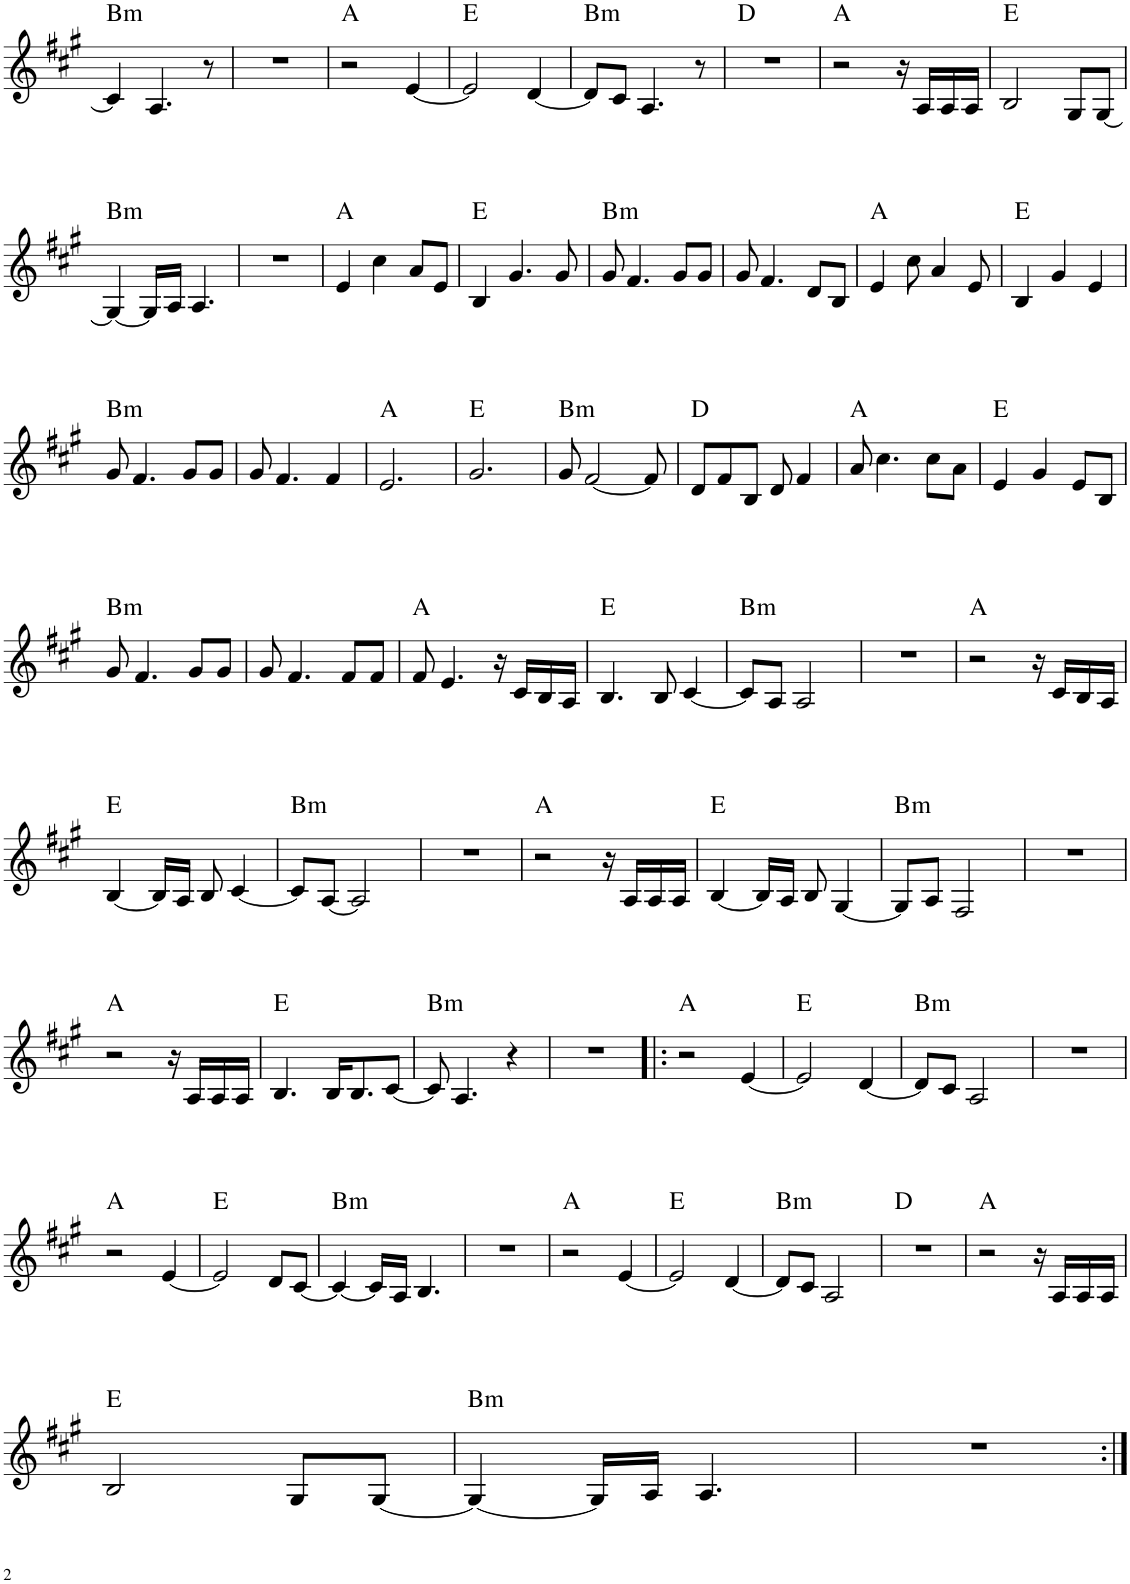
**kern	**harte
*part1	*part1
*staff1	*
*I"Piano	*
*I'Pno.	*
!!LO:PB:g=z
*clefG2	*
*k[f#c#g#]	*
*M6/8	*
=47	=47
!	!LO:H:kt=m
4c#/]	B:min
4.A/	.
8r	.
=48	=48
2.r	.
=49	=49
2r	A:maj
[4e/	.
=50	=50
2e/]	E:maj
[4d/	.
=51	=51
!	!LO:H:kt=m
8d/L]	B:min
8c#/J	.
4.A/	.
8r	.
=52	=52
2.r	D:maj
=53	=53
2r	A:maj
16r	.
16A/LL	.
16A/	.
16A/JJ	.
=54	=54
2B/	E:maj
8G#/L	.
[8G#/J	.
!!LO:LB:g=z
=55	=55
!	!LO:H:kt=m
4G#/_	B:min
16G#/LL]	.
16A/JJ	.
4.A/	.
=56	=56
2.r	.
=57	=57
4e/	A:maj
4cc#\	.
8a/L	.
8e/J	.
=58	=58
4B/	E:maj
4.g#/	.
8g#/	.
=59	=59
!	!LO:H:kt=m
8g#/	B:min
4.f#/	.
8g#/L	.
8g#/J	.
=60	=60
8g#/	.
4.f#/	.
8d/L	.
8B/J	.
=61	=61
4e/	A:maj
8cc#\	.
4a/	.
8e/	.
=62	=62
4B/	E:maj
4g#/	.
4e/	.
!!LO:LB:g=z
=63	=63
!	!LO:H:kt=m
8g#/	B:min
4.f#/	.
8g#/L	.
8g#/J	.
=64	=64
8g#/	.
4.f#/	.
4f#/	.
=65	=65
2.e/	A:maj
=66	=66
2.g#/	E:maj
=67	=67
!	!LO:H:kt=m
8g#/	B:min
[2f#/	.
8f#/]	.
=68	=68
8d/L	D:maj
8f#/	.
8B/J	.
8d/	.
4f#/	.
=69	=69
8a/	A:maj
4.cc#\	.
8cc#\L	.
8a\J	.
=70	=70
4e/	E:maj
4g#/	.
8e/L	.
8B/J	.
!!LO:LB:g=z
=71	=71
!	!LO:H:kt=m
8g#/	B:min
4.f#/	.
8g#/L	.
8g#/J	.
=72	=72
8g#/	.
4.f#/	.
8f#/L	.
8f#/J	.
=73	=73
8f#/	A:maj
4.e/	.
16r	.
16c#/LL	.
16B/	.
16A/JJ	.
=74	=74
4.B/	E:maj
8B/	.
[4c#/	.
=75	=75
!	!LO:H:kt=m
8c#/L]	B:min
8A/J	.
2A/	.
=76	=76
2.r	.
=77	=77
2r	A:maj
16r	.
16c#/LL	.
16B/	.
16A/JJ	.
!!LO:LB:g=z
=78	=78
[4B/	E:maj
16B/LL]	.
16A/JJ	.
8B/	.
[4c#/	.
=79	=79
!	!LO:H:kt=m
8c#/L]	B:min
[8A/J	.
2A/]	.
=80	=80
2.r	.
=81	=81
2r	A:maj
16r	.
16A/LL	.
16A/	.
16A/JJ	.
=82	=82
[4B/	E:maj
16B/LL]	.
16A/JJ	.
8B/	.
[4G#/	.
=83	=83
!	!LO:H:kt=m
8G#/L]	B:min
8A/J	.
2F#/	.
=84	=84
2.r	.
!!LO:LB:g=z
=85	=85
2r	A:maj
16r	.
16A/LL	.
16A/	.
16A/JJ	.
=86	=86
4.B/	E:maj
16B/KL	.
8.B/	.
[8c#/J	.
=87	=87
!	!LO:H:kt=m
8c#/]	B:min
4.A/	.
4r	.
=88	=88
2.r	.
=89!|:	=89!|:
2r	A:maj
[4e/	.
=90	=90
2e/]	E:maj
[4d/	.
=91	=91
!	!LO:H:kt=m
8d/L]	B:min
8c#/J	.
2A/	.
=92	=92
2.r	.
!!LO:LB:g=z
=93	=93
2r	A:maj
[4e/	.
=94	=94
2e/]	E:maj
8d/L	.
[8c#/J	.
=95	=95
!	!LO:H:kt=m
4c#/_	B:min
16c#/LL]	.
16A/JJ	.
4.B/	.
=96	=96
2.r	.
=97	=97
2r	A:maj
[4e/	.
=98	=98
2e/]	E:maj
[4d/	.
=99	=99
!	!LO:H:kt=m
8d/L]	B:min
8c#/J	.
2A/	.
=100	=100
2.r	D:maj
=101	=101
2r	A:maj
16r	.
16A/LL	.
16A/	.
16A/JJ	.
!!LO:LB:g=z
=102	=102
2B/	E:maj
8G#/L	.
[8G#/J	.
=103	=103
!	!LO:H:kt=m
4G#/_	B:min
16G#/LL]	.
16A/JJ	.
4.A/	.
=104	=104
2.r	.
=:|!	=:|!
*-	*-
